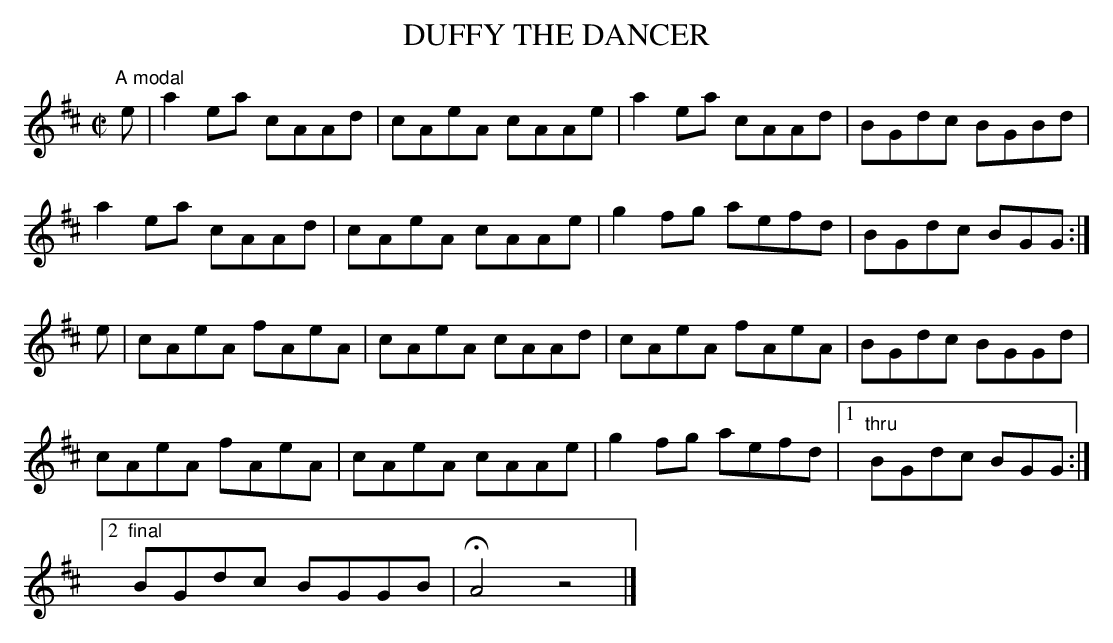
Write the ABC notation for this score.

X:1
T:DUFFY THE DANCER
pretty much "The High Reel".
M:C|
L:1/8
K:D
"^A modal"
e|a2ea cAAd|cAeA cAAe|a2ea cAAd|BGdc BGBd|
a2ea cAAd|cAeA cAAe|g2fg aefd|BGdc BGG :|
e|cAeA fAeA|cAeA cAAd|cAeA fAeA|BGdc BGGd|
cAeA fAeA|cAeA cAAe|g2fg aefd|1 "thru"BGdc BGG :|
[2 "final"BGdc BGGB|HA4z4|]
